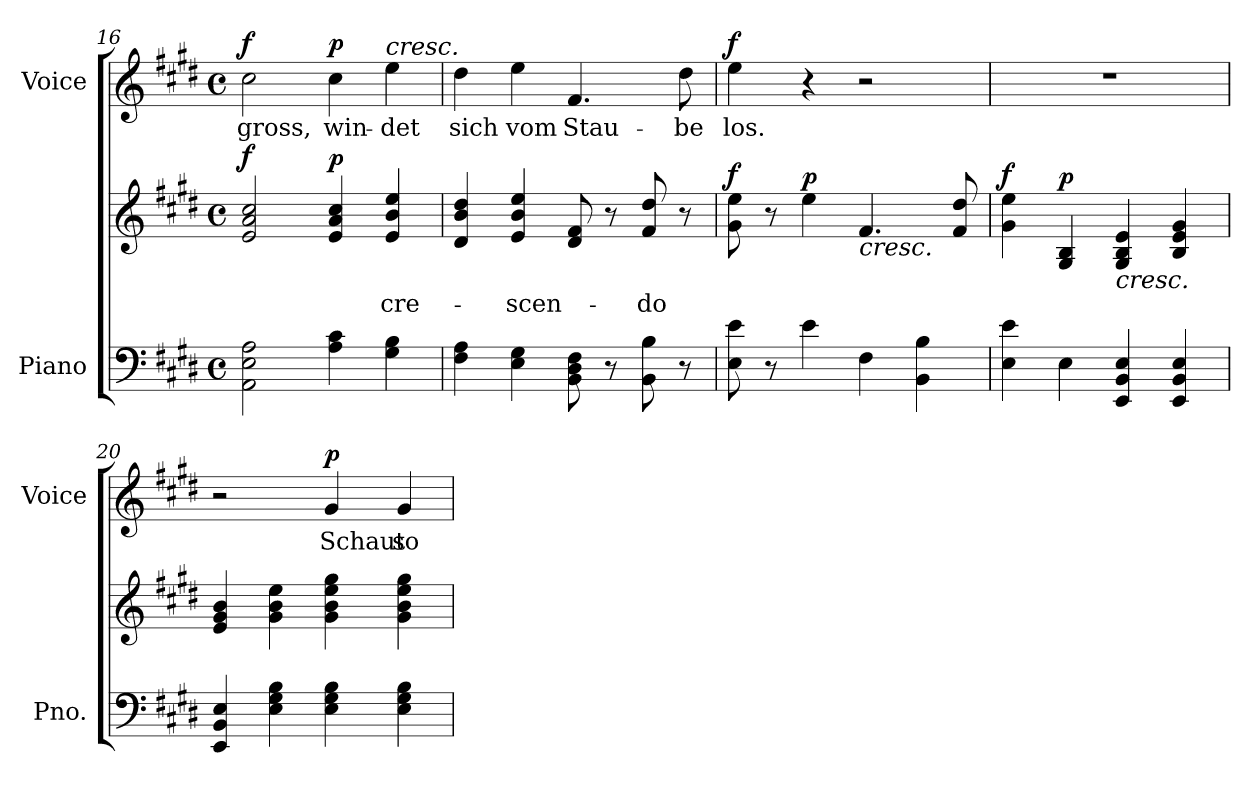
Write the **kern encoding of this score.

**kern	**kern	**text	**dynam	**kern	**text	**dynam
*part2	*part2	*part2	*part2	*part1	*part1	*part1
*staff3	*staff2	*staff2	*staff2/3	*staff1	*staff1	*staff1
*I"Piano	*	*	*	*I"Voice	*	*
*I'Pno.	*	*	*	*I'Voice	*	*
*clefF4	*clefG2	*	*	*clefG2	*	*
*k[f#c#g#d#]	*k[f#c#g#d#]	*	*	*k[f#c#g#d#]	*	*
*E:	*E:	*	*	*E:	*	*
*M4/4	*M4/4	*	*	*M4/4	*	*
*met(c)	*met(c)	*	*	*met(c)	*	*
=16	=16	=16	=16	=16	=16	=16
!	!	!	!	!	!LO:LY:b:color=#000000	!
2AAi\ 2Ei 2Ai	2ei/ 2ai 2cc#i	.	f	2cc#i\	gross,	f
!	!	!	!	!	!LO:LY:b:color=#000000	!
4Ai\ 4c#i	4ei/ 4ai 4cc#i	.	p	4cc#i\	win-	p
!	!	!LO:LY:b:color=#000000	!	!	!	!
!	!	!	!	!LO:TX:a:i:t=cresc.	!	!
!	!	!	!	!	!LO:LY:b:color=#000000	!
4G#i\ 4Bi	4ei/ 4bi 4eei	cre-	.	4eei\	-det	.
=17	=17	=17	=17	=17	=17	=17
!	!	!	!	!	!LO:LY:b:color=#000000	!
4F#i\ 4Ai	4d#i/ 4bi 4dd#i	.	.	4dd#i\	sich	.
!	!	!LO:LY:b:color=#000000	!	!	!	!
!	!	!	!	!	!LO:LY:b:color=#000000	!
4Ei\ 4G#i	4ei/ 4bi 4eei	-scen-	.	4eei\	vom	.
!	!	!	!	!	!LO:LY:b:color=#000000	!
8BBi\ 8D#i 8F#i	8d#i/ 8f#i	.	.	4.f#i/	Stau-	.
8r	8r	.	.	.	.	.
!	!	!LO:LY:b:color=#000000	!	!	!	!
8BBi\ 8Bi	8f#i/ 8dd#i	-do	.	.	.	.
!	!	!	!	!	!LO:LY:b:color=#000000	!
8r	8r	.	.	8dd#i\	-be	.
=18	=18	=18	=18	=18	=18	=18
!	!	!	!	!	!LO:LY:b:color=#000000	!
8Ei\ 8ei	8g#i\ 8eei	.	f	4eei\	los.	f
8r	8r	.	.	.	.	.
4ei\	4eei\	.	p	4r	.	.
!	!LO:TX:b:i:t=cresc.	!	!	!	!	!
4F#i\	4.f#i/	.	.	2r	.	.
4BBi\ 4Bi	.	.	.	.	.	.
.	8f#i/ 8dd#i	.	.	.	.	.
=19	=19	=19	=19	=19	=19	=19
4Ei\ 4ei	4g#i\ 4eei	.	f	1r	.	.
4Ei\	4G#i/ 4Bi	.	p	.	.	.
!	!LO:TX:b:i:t=cresc.	!	!	!	!	!
4EEi/ 4BBi 4Ei	4G#i/ 4Bi 4ei	.	.	.	.	.
4EEi/ 4BBi 4Ei	4Bi/ 4ei 4g#i	.	.	.	.	.
=20	=20	=20	=20	=20	=20	=20
4EEi/ 4BBi 4Ei	4ei/ 4g#i 4bi	.	.	2r	.	.
4Ei\ 4G#i 4Bi	4g#i\ 4bi 4eei	.	.	.	.	.
!	!	!	!	!	!LO:LY:b:color=#000000	!
4Ei\ 4G#i 4Bi	4g#i\ 4bi 4eei 4gg#i	.	.	4g#i/	Schaut	p
!	!	!	!	!	!LO:LY:b:color=#000000	!
4Ei\ 4G#i 4Bi	4g#i\ 4bi 4eei 4gg#i	.	.	4g#i/	so	.
=	=	=	=	=	=	=
*-	*-	*-	*-	*-	*-	*-
